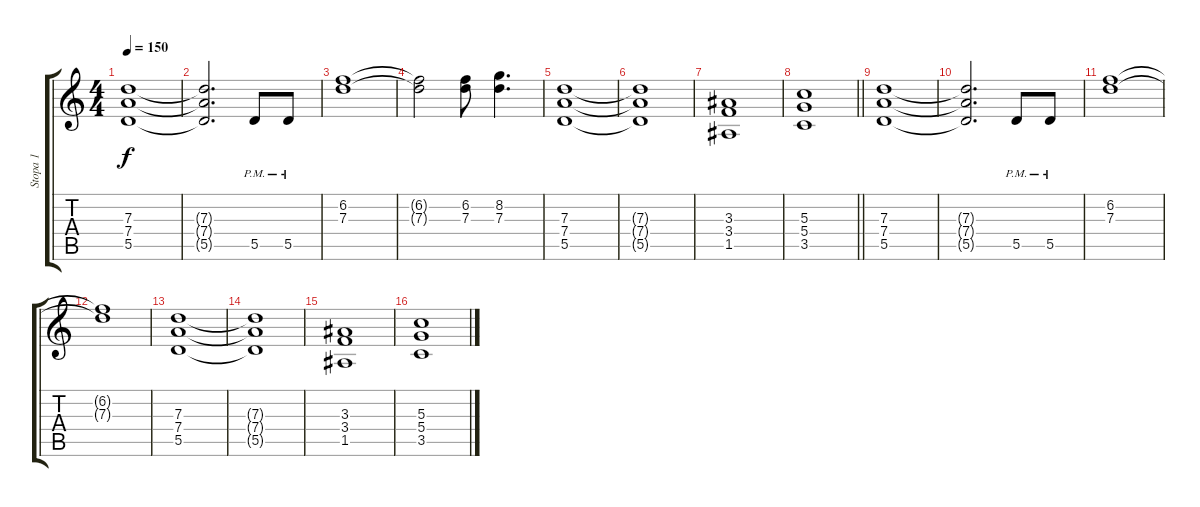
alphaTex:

\track ("Stopa 1" "Stopa 1") {instrument distortionguitar}
\staff {score tabs}
\tuning (E4 B3 G3 D3 A2 E2) {hide}
\ts (4 4)
\tempo 150
\clef g2
\ks c
(7.3 7.4 5.5).1{dy f} |
(7.3{t} 7.4{t} 5.5{t}).2{d} 5.5{pm}.8 5.5{pm}.8 |
(6.2 7.3).1 |
(6.2{t} 7.3{t}).2 (6.2 7.3).8 (8.2 7.3).4{d} |
(7.3 7.4 5.5).1 |
(7.3{t} 7.4{t} 5.5{t}).1 |
(3.3 3.4 1.5).1 |
\barLineRight lightlight
(5.3 5.4 3.5).1 |
\section ("" "")
(7.3 7.4 5.5).1 |
(7.3{t} 7.4{t} 5.5{t}).2{d} 5.5{pm}.8 5.5{pm}.8 |
(6.2 7.3).1 |
(6.2{t} 7.3{t}).1 |
(7.3 7.4 5.5).1 |
(7.3{t} 7.4{t} 5.5{t}).1 |
(3.3 3.4 1.5).1 |
(5.3 5.4 3.5).1
